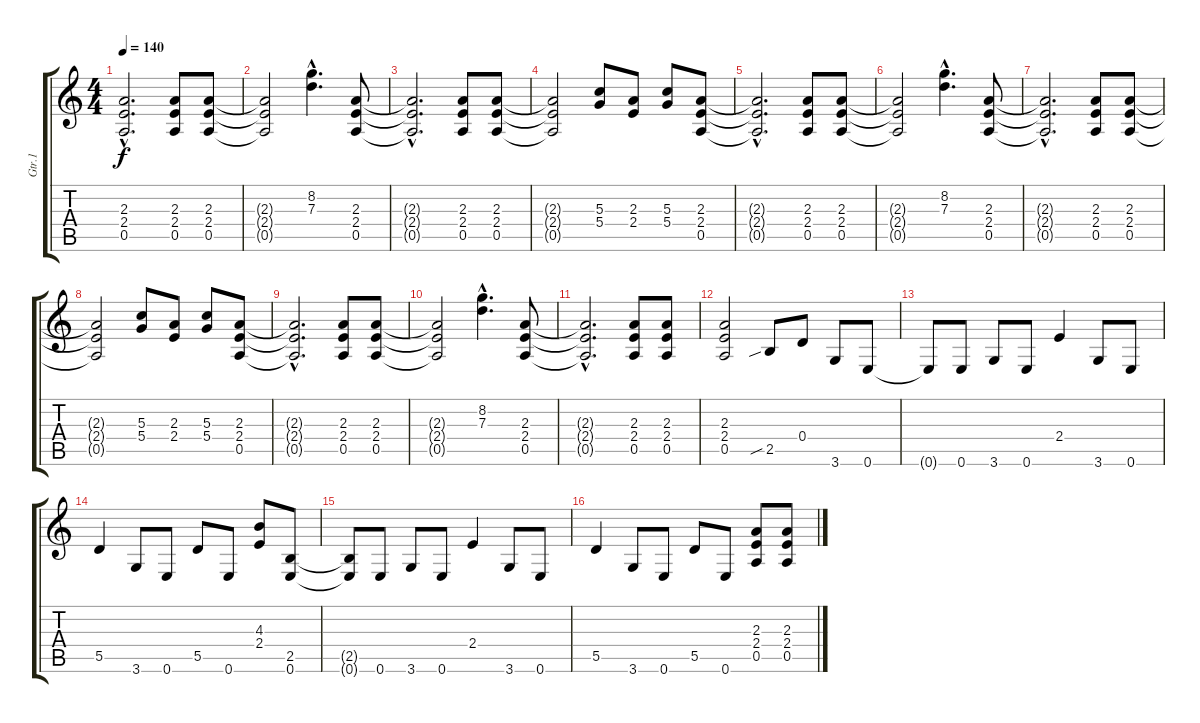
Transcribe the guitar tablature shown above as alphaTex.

\track ("Gtr.1" "Gtr.1") {instrument distortionguitar}
\staff {score tabs}
\tuning (E4 B3 G3 D3 A2 E2) {hide}
\ts (4 4)
\tempo 140
\clef g2
\ks c
(2.3{hac t} 2.4{hac t} 0.5{hac t}).2{d dy f} (2.3 2.4 0.5).8 (2.3 2.4 0.5).8 |
(2.3{t} 2.4{t} 0.5{t}).2 (8.2{hac} 7.3{hac}).4{d} (2.3 2.4 0.5).8 |
(2.3{hac t} 2.4{hac t} 0.5{hac t}).2{d} (2.3 2.4 0.5).8 (2.3 2.4 0.5).8 |
(2.3{t} 2.4{t} 0.5{t}).2 (5.3 5.4).8 (2.3 2.4).8 (5.3 5.4).8 (2.3 2.4 0.5).8 |
(2.3{hac t} 2.4{hac t} 0.5{hac t}).2{d} (2.3 2.4 0.5).8 (2.3 2.4 0.5).8 |
(2.3{t} 2.4{t} 0.5{t}).2 (8.2{hac} 7.3{hac}).4{d} (2.3 2.4 0.5).8 |
(2.3{hac t} 2.4{hac t} 0.5{hac t}).2{d} (2.3 2.4 0.5).8 (2.3 2.4 0.5).8 |
(2.3{t} 2.4{t} 0.5{t}).2 (5.3 5.4).8 (2.3 2.4).8 (5.3 5.4).8 (2.3 2.4 0.5).8 |
(2.3{hac t} 2.4{hac t} 0.5{hac t}).2{d} (2.3 2.4 0.5).8 (2.3 2.4 0.5).8 |
(2.3{t} 2.4{t} 0.5{t}).2 (8.2{hac} 7.3{hac}).4{d} (2.3 2.4 0.5).8 |
(2.3{hac t} 2.4{hac t} 0.5{hac t}).2{d} (2.3 2.4 0.5).8 (2.3 2.4 0.5).8 |
(2.3 2.4 0.5).2 2.5{sib}.8 0.4.8 3.6.8 0.6.8 |
0.6{t}.8 0.6.8 3.6.8 0.6.8 2.4.4 3.6.8 0.6.8 |
5.5.4 3.6.8 0.6.8 5.5.8 0.6.8 (4.3 2.4).8 (2.5 0.6).8 |
(2.5{t} 0.6{t}).8 0.6.8 3.6.8 0.6.8 2.4.4 3.6.8 0.6.8 |
5.5.4 3.6.8 0.6.8 5.5.8 0.6.8 (2.3 2.4 0.5).8 (2.3 2.4 0.5).8
